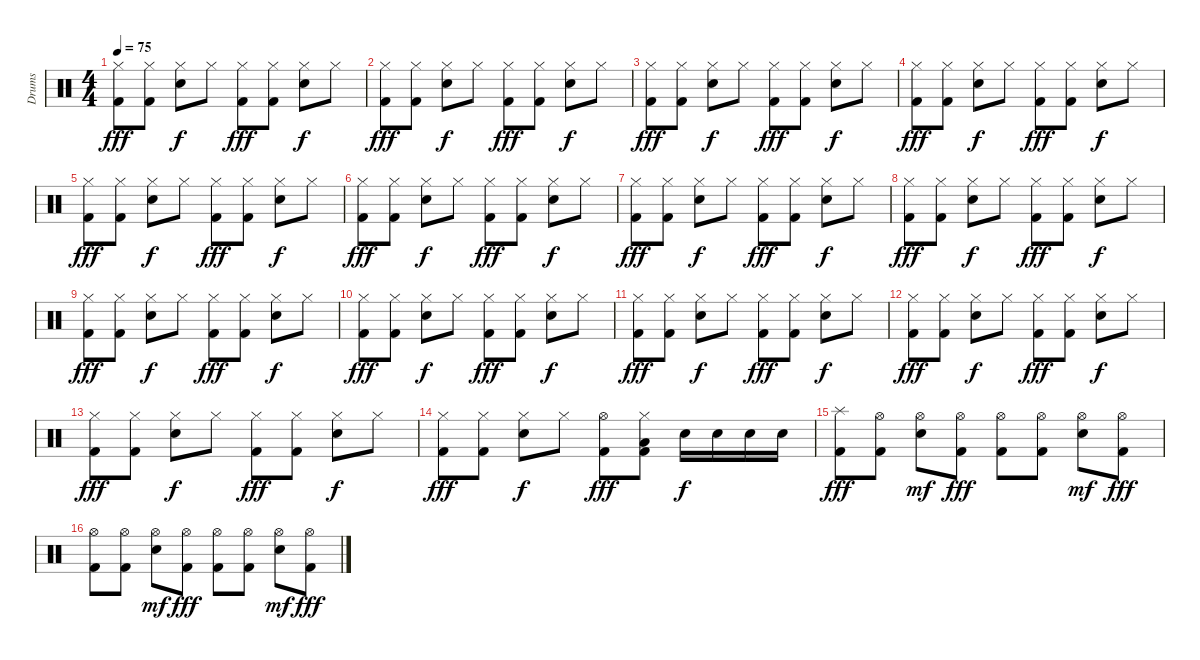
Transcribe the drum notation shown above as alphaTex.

\track ("Drums" "Drums") {instrument percussion}
\staff {score}
\articulation defaults
\ts (4 4)
\tempo 75
\clef neutral
\ks c
("Hi-Hat (closed)" "Kick (hit) 2").8{dy fff} ("Hi-Hat (closed)" "Kick (hit) 2").8 ("Hi-Hat (closed)" "Snare (hit) 2").8{dy f} "Hi-Hat (closed)".8 ("Hi-Hat (closed)" "Kick (hit) 2").8{dy fff} ("Hi-Hat (closed)" "Kick (hit) 2").8 ("Hi-Hat (closed)" "Snare (hit) 2").8{dy f} "Hi-Hat (closed)".8 |
("Hi-Hat (closed)" "Kick (hit) 2").8{dy fff} ("Hi-Hat (closed)" "Kick (hit) 2").8 ("Hi-Hat (closed)" "Snare (hit) 2").8{dy f} "Hi-Hat (closed)".8 ("Hi-Hat (closed)" "Kick (hit) 2").8{dy fff} ("Hi-Hat (closed)" "Kick (hit) 2").8 ("Hi-Hat (closed)" "Snare (hit) 2").8{dy f} "Hi-Hat (closed)".8 |
("Hi-Hat (closed)" "Kick (hit) 2").8{dy fff} ("Hi-Hat (closed)" "Kick (hit) 2").8 ("Hi-Hat (closed)" "Snare (hit) 2").8{dy f} "Hi-Hat (closed)".8 ("Hi-Hat (closed)" "Kick (hit) 2").8{dy fff} ("Hi-Hat (closed)" "Kick (hit) 2").8 ("Hi-Hat (closed)" "Snare (hit) 2").8{dy f} "Hi-Hat (closed)".8 |
("Hi-Hat (closed)" "Kick (hit) 2").8{dy fff} ("Hi-Hat (closed)" "Kick (hit) 2").8 ("Hi-Hat (closed)" "Snare (hit) 2").8{dy f} "Hi-Hat (closed)".8 ("Hi-Hat (closed)" "Kick (hit) 2").8{dy fff} ("Hi-Hat (closed)" "Kick (hit) 2").8 ("Hi-Hat (closed)" "Snare (hit) 2").8{dy f} "Hi-Hat (closed)".8 |
("Hi-Hat (closed)" "Kick (hit) 2").8{dy fff} ("Hi-Hat (closed)" "Kick (hit) 2").8 ("Hi-Hat (closed)" "Snare (hit) 2").8{dy f} "Hi-Hat (closed)".8 ("Hi-Hat (closed)" "Kick (hit) 2").8{dy fff} ("Hi-Hat (closed)" "Kick (hit) 2").8 ("Hi-Hat (closed)" "Snare (hit) 2").8{dy f} "Hi-Hat (closed)".8 |
("Hi-Hat (closed)" "Kick (hit) 2").8{dy fff} ("Hi-Hat (closed)" "Kick (hit) 2").8 ("Hi-Hat (closed)" "Snare (hit) 2").8{dy f} "Hi-Hat (closed)".8 ("Hi-Hat (closed)" "Kick (hit) 2").8{dy fff} ("Hi-Hat (closed)" "Kick (hit) 2").8 ("Hi-Hat (closed)" "Snare (hit) 2").8{dy f} "Hi-Hat (closed)".8 |
("Hi-Hat (closed)" "Kick (hit) 2").8{dy fff} ("Hi-Hat (closed)" "Kick (hit) 2").8 ("Hi-Hat (closed)" "Snare (hit) 2").8{dy f} "Hi-Hat (closed)".8 ("Hi-Hat (closed)" "Kick (hit) 2").8{dy fff} ("Hi-Hat (closed)" "Kick (hit) 2").8 ("Hi-Hat (closed)" "Snare (hit) 2").8{dy f} "Hi-Hat (closed)".8 |
("Hi-Hat (closed)" "Kick (hit) 2").8{dy fff} ("Hi-Hat (closed)" "Kick (hit) 2").8 ("Hi-Hat (closed)" "Snare (hit) 2").8{dy f} "Hi-Hat (closed)".8 ("Hi-Hat (closed)" "Kick (hit) 2").8{dy fff} ("Hi-Hat (closed)" "Kick (hit) 2").8 ("Hi-Hat (closed)" "Snare (hit) 2").8{dy f} "Hi-Hat (closed)".8 |
("Hi-Hat (closed)" "Kick (hit) 2").8{dy fff} ("Hi-Hat (closed)" "Kick (hit) 2").8 ("Hi-Hat (closed)" "Snare (hit) 2").8{dy f} "Hi-Hat (closed)".8 ("Hi-Hat (closed)" "Kick (hit) 2").8{dy fff} ("Hi-Hat (closed)" "Kick (hit) 2").8 ("Hi-Hat (closed)" "Snare (hit) 2").8{dy f} "Hi-Hat (closed)".8 |
("Hi-Hat (closed)" "Kick (hit) 2").8{dy fff} ("Hi-Hat (closed)" "Kick (hit) 2").8 ("Hi-Hat (closed)" "Snare (hit) 2").8{dy f} "Hi-Hat (closed)".8 ("Hi-Hat (closed)" "Kick (hit) 2").8{dy fff} ("Hi-Hat (closed)" "Kick (hit) 2").8 ("Hi-Hat (closed)" "Snare (hit) 2").8{dy f} "Hi-Hat (closed)".8 |
("Hi-Hat (closed)" "Kick (hit) 2").8{dy fff} ("Hi-Hat (closed)" "Kick (hit) 2").8 ("Hi-Hat (closed)" "Snare (hit) 2").8{dy f} "Hi-Hat (closed)".8 ("Hi-Hat (closed)" "Kick (hit) 2").8{dy fff} ("Hi-Hat (closed)" "Kick (hit) 2").8 ("Hi-Hat (closed)" "Snare (hit) 2").8{dy f} "Hi-Hat (closed)".8 |
("Hi-Hat (closed)" "Kick (hit) 2").8{dy fff} ("Hi-Hat (closed)" "Kick (hit) 2").8 ("Hi-Hat (closed)" "Snare (hit) 2").8{dy f} "Hi-Hat (closed)".8 ("Hi-Hat (closed)" "Kick (hit) 2").8{dy fff} ("Hi-Hat (closed)" "Kick (hit) 2").8 ("Hi-Hat (closed)" "Snare (hit) 2").8{dy f} "Hi-Hat (closed)".8 |
("Hi-Hat (closed)" "Kick (hit) 2").8{dy fff} ("Hi-Hat (closed)" "Kick (hit) 2").8 ("Hi-Hat (closed)" "Snare (hit) 2").8{dy f} "Hi-Hat (closed)".8 ("Hi-Hat (closed)" "Kick (hit) 2").8{dy fff} ("Hi-Hat (closed)" "Kick (hit) 2").8 ("Hi-Hat (closed)" "Snare (hit) 2").8{dy f} "Hi-Hat (closed)".8 |
("Hi-Hat (closed)" "Kick (hit) 2").8{dy fff} ("Hi-Hat (closed)" "Kick (hit) 2").8 ("Hi-Hat (closed)" "Snare (hit) 2").8{dy f} "Hi-Hat (closed)".8 ("Hi-Hat (open)" "Kick (hit) 2").8{dy fff} ("Hi-Hat (closed)" "Low Floor Tom (hit)" "Kick (hit) 2").8 "Snare (hit) 2".16{dy f} "Snare (hit) 2".16 "Snare (hit) 2".16 "Snare (hit) 2".16 |
("Splash (hit)" "Kick (hit) 2").8{dy fff} ("Hi-Hat (open)" "Kick (hit) 2").8 ("Hi-Hat (open)" "Snare (hit) 2").8{dy mf} ("Hi-Hat (open)" "Kick (hit) 2").8{dy fff} ("Hi-Hat (open)" "Kick (hit) 2").8 ("Hi-Hat (open)" "Kick (hit) 2").8 ("Hi-Hat (open)" "Snare (hit) 2").8{dy mf} ("Hi-Hat (open)" "Kick (hit) 2").8{dy fff} |
("Hi-Hat (open)" "Kick (hit) 2").8 ("Hi-Hat (open)" "Kick (hit) 2").8 ("Hi-Hat (open)" "Snare (hit) 2").8{dy mf} ("Hi-Hat (open)" "Kick (hit) 2").8{dy fff} ("Hi-Hat (open)" "Kick (hit) 2").8 ("Hi-Hat (open)" "Kick (hit) 2").8 ("Hi-Hat (open)" "Snare (hit) 2").8{dy mf} ("Hi-Hat (open)" "Kick (hit) 2").8{dy fff}
